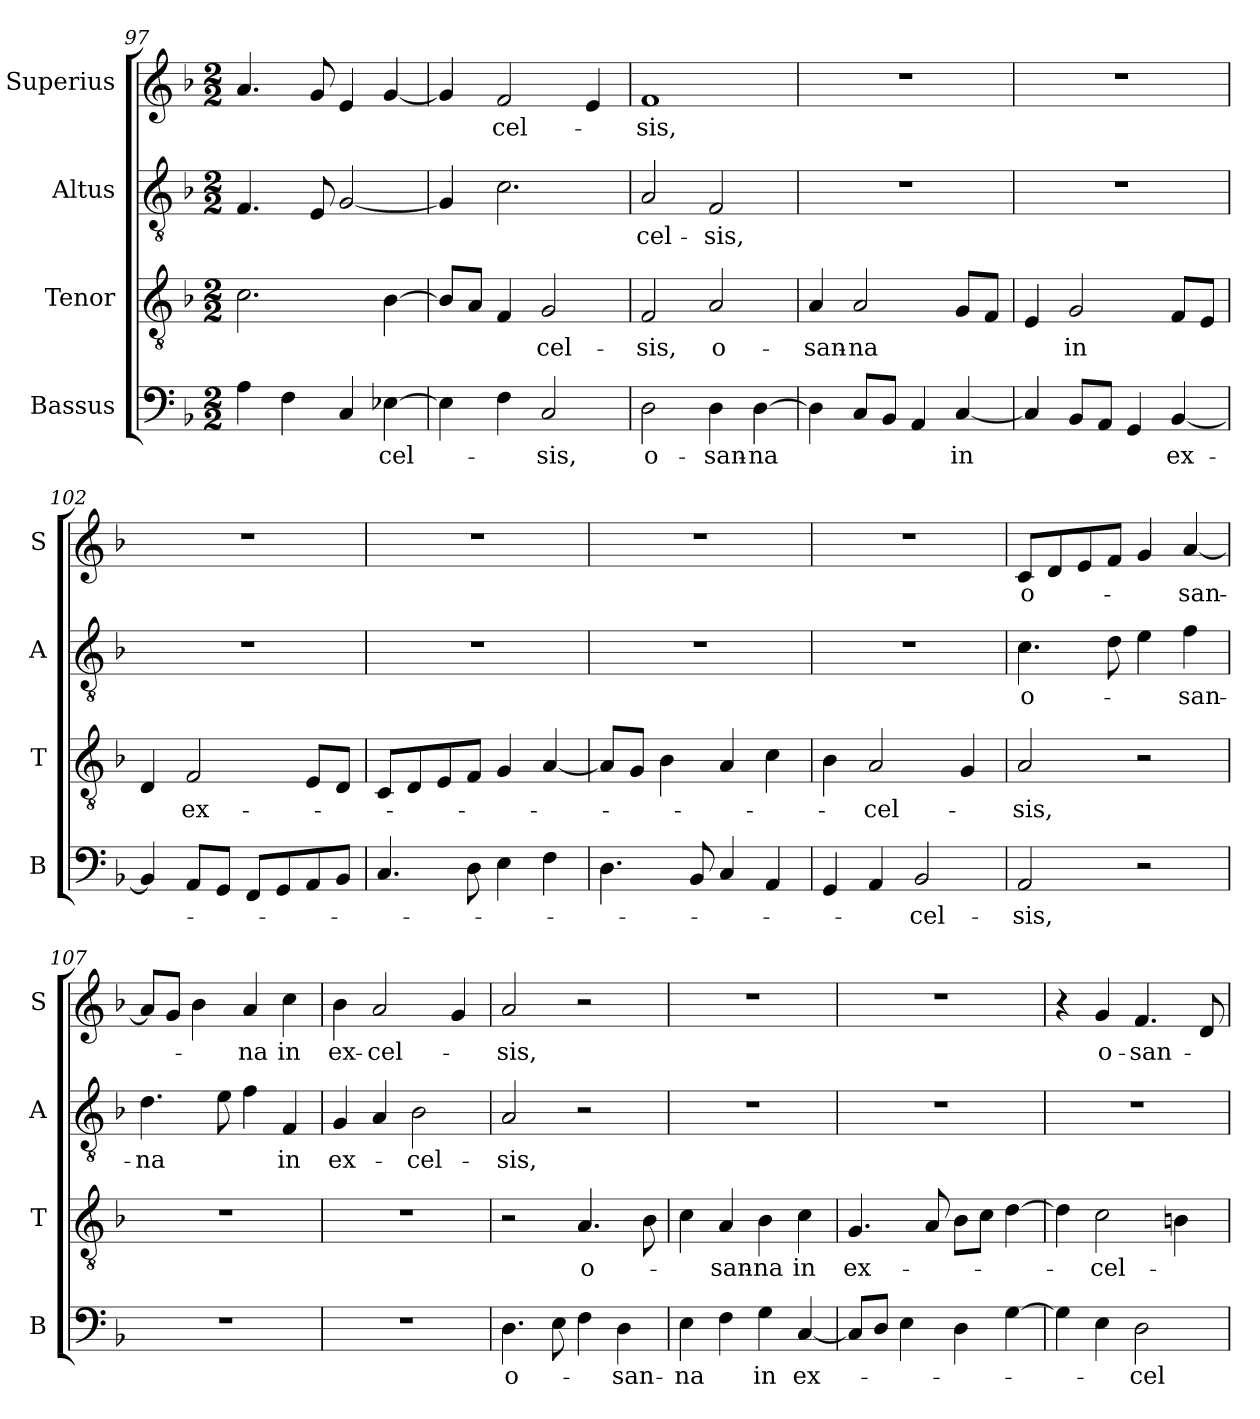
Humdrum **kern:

**kern	**text	**kern	**text	**kern	**text	**kern	**text
*part4	*part4	*part3	*part3	*part2	*part2	*part1	*part1
*staff4	*staff4	*staff3	*staff3	*staff2	*staff2	*staff1	*staff1
*I"Bassus	*	*I"Tenor	*	*I"Altus	*	*I"Superius	*
*I'B	*	*I'T	*	*I'A	*	*I'S	*
*clefF4	*	*clefGv2	*	*clefGv2	*	*clefG2	*
*k[b-]	*	*k[b-]	*	*k[b-]	*	*k[b-]	*
*M2/2	*	*M2/2	*	*M2/2	*	*M2/2	*
=97	=97	=97	=97	=97	=97	=97	=97
4A	.	2.c	.	4.F	.	4.a	.
4F	.	.	.	.	.	.	.
.	.	.	.	8E	.	8g	.
4C	.	.	.	[2G	.	4e	.
!	!LO:LY:i	!	!	!	!	!	!
[4E-X	-cel-	[4B-	.	.	.	[4g	.
=98	=98	=98	=98	=98	=98	=98	=98
4E-]	.	8B-L]	.	4G]	.	4g]	.
.	.	8AJ	.	.	.	.	.
!	!	!	!	!	!	!	!LO:LY:i
4F	.	4F	.	2.c	.	2f	-cel-
!	!LO:LY:i	!	!LO:LY:i	!	!	!	!
2C	-sis,	2G	-cel-	.	.	.	.
.	.	.	.	.	.	4e	.
=99	=99	=99	=99	=99	=99	=99	=99
!	!LO:LY:i	!	!LO:LY:i	!	!LO:LY:i	!	!LO:LY:i
2D	o-	2F	-sis,	2A	-cel-	1f	-sis,
!	!LO:LY:i	!	!LO:LY:i	!	!LO:LY:i	!	!
4D	-san-	2A	o-	2F	-sis,	.	.
!	!LO:LY:i	!	!	!	!	!	!
[4D	-na	.	.	.	.	.	.
=100	=100	=100	=100	=100	=100	=100	=100
!	!	!	!LO:LY:i	!	!	!	!
4D]	.	4A	-san-	1r	.	1r	.
!	!	!	!LO:LY:i	!	!	!	!
8CL	.	2A	-na	.	.	.	.
8BB-J	.	.	.	.	.	.	.
4AA	.	.	.	.	.	.	.
!	!LO:LY:i	!	!	!	!	!	!
[4C	in	8GL	.	.	.	.	.
.	.	8FJ	.	.	.	.	.
=101	=101	=101	=101	=101	=101	=101	=101
4C]	.	4E	.	1r	.	1r	.
!	!	!	!LO:LY:i	!	!	!	!
8BB-L	.	2G	in	.	.	.	.
8AAJ	.	.	.	.	.	.	.
4GG	.	.	.	.	.	.	.
!	!LO:LY:i	!	!	!	!	!	!
[4BB-	ex-	8FL	.	.	.	.	.
.	.	8EJ	.	.	.	.	.
=102	=102	=102	=102	=102	=102	=102	=102
4BB-]	.	4D	.	1r	.	1r	.
!	!	!	!LO:LY:i	!	!	!	!
8AAL	.	2F	ex-	.	.	.	.
8GGJ	.	.	.	.	.	.	.
8FFL	.	.	.	.	.	.	.
8GG	.	.	.	.	.	.	.
8AA	.	8EL	.	.	.	.	.
8BB-J	.	8DJ	.	.	.	.	.
=103	=103	=103	=103	=103	=103	=103	=103
4.C	.	8CL	.	1r	.	1r	.
.	.	8D	.	.	.	.	.
.	.	8E	.	.	.	.	.
8D	.	8FJ	.	.	.	.	.
4E	.	4G	.	.	.	.	.
4F	.	[4A	.	.	.	.	.
=104	=104	=104	=104	=104	=104	=104	=104
4.D	.	8AL]	.	1r	.	1r	.
.	.	8GJ	.	.	.	.	.
.	.	4B-	.	.	.	.	.
8BB-	.	.	.	.	.	.	.
4C	.	4A	.	.	.	.	.
4AA	.	4c	.	.	.	.	.
=105	=105	=105	=105	=105	=105	=105	=105
4GG	.	4B-	.	1r	.	1r	.
!	!	!	!LO:LY:i	!	!	!	!
4AA	.	2A	-cel-	.	.	.	.
!	!LO:LY:i	!	!	!	!	!	!
2BB-	-cel-	.	.	.	.	.	.
.	.	4G	.	.	.	.	.
=106	=106	=106	=106	=106	=106	=106	=106
!	!LO:LY:i	!	!LO:LY:i	!	!LO:LY:i	!	!LO:LY:i
2AA	-sis,	2A	-sis,	4.c	o-	8cL	o-
.	.	.	.	.	.	8d	.
.	.	.	.	.	.	8e	.
.	.	.	.	8d	.	8fJ	.
2r	.	2r	.	4e	.	4g	.
!	!	!	!	!	!LO:LY:i	!	!LO:LY:i
.	.	.	.	4f	-san-	[4a	-san-
=107	=107	=107	=107	=107	=107	=107	=107
!	!	!	!	!	!LO:LY:i	!	!
1r	.	1r	.	4.d	-na	8aL]	.
.	.	.	.	.	.	8gJ	.
.	.	.	.	.	.	4b-	.
.	.	.	.	8e	.	.	.
!	!	!	!	!	!	!	!LO:LY:i
.	.	.	.	4f	.	4a	-na
!	!	!	!	!	!LO:LY:i	!	!LO:LY:i
.	.	.	.	4F	in	4cc	in
=108	=108	=108	=108	=108	=108	=108	=108
!	!	!	!	!	!LO:LY:i	!	!LO:LY:i
1r	.	1r	.	4G	ex-	4b-	ex-
!	!	!	!	!	!	!	!LO:LY:i
.	.	.	.	4A	.	2a	-cel-
!	!	!	!	!	!LO:LY:i	!	!
.	.	.	.	2B-	-cel-	.	.
.	.	.	.	.	.	4g	.
=109	=109	=109	=109	=109	=109	=109	=109
!	!LO:LY:i	!	!	!	!LO:LY:i	!	!LO:LY:i
4.D	o-	2r	.	2A	-sis,	2a	-sis,
8E	.	.	.	.	.	.	.
!	!	!	!LO:LY:i	!	!	!	!
4F	.	4.A	o-	2r	.	2r	.
!	!LO:LY:i	!	!	!	!	!	!
4D	-san-	.	.	.	.	.	.
.	.	8B-	.	.	.	.	.
=110	=110	=110	=110	=110	=110	=110	=110
!	!LO:LY:i	!	!	!	!	!	!
4E	-na	4c	.	1r	.	1r	.
!	!	!	!LO:LY:i	!	!	!	!
4F	.	4A	-san-	.	.	.	.
!	!LO:LY:i	!	!LO:LY:i	!	!	!	!
4G	in	4B-	-na	.	.	.	.
!	!LO:LY:i	!	!LO:LY:i	!	!	!	!
[4C	ex-	4c	in	.	.	.	.
=111	=111	=111	=111	=111	=111	=111	=111
!	!	!	!LO:LY:i	!	!	!	!
8CL]	.	4.G	ex-	1r	.	1r	.
8DJ	.	.	.	.	.	.	.
4E	.	.	.	.	.	.	.
.	.	8A	.	.	.	.	.
4D	.	8B-L	.	.	.	.	.
.	.	8cJ	.	.	.	.	.
[4G	.	[4d	.	.	.	.	.
=112	=112	=112	=112	=112	=112	=112	=112
4G]	.	4d]	.	1r	.	4r	.
!	!	!	!LO:LY:i	!	!	!	!LO:LY:i
4E	.	2c	-cel-	.	.	4g	o-
!	!LO:LY:i	!	!	!	!	!	!LO:LY:i
2D	-cel-	.	.	.	.	4.f	-san-
.	.	4Bn	.	.	.	.	.
.	.	.	.	.	.	8d	.
=	=	=	=	=	=	=	=
*-	*-	*-	*-	*-	*-	*-	*-
